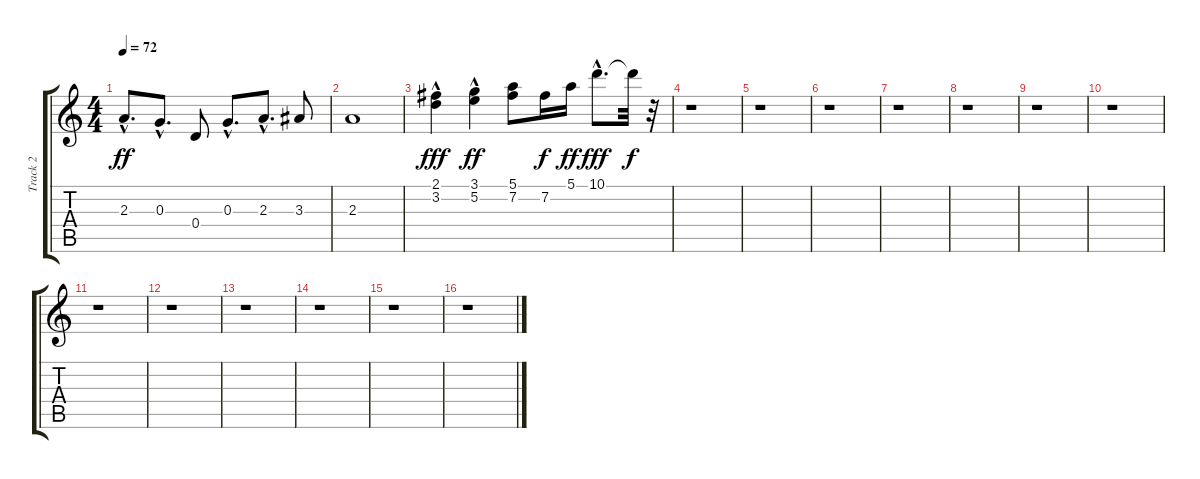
\track ("Track 2" "Track 2") {instrument acousticguitarsteel}
\staff {score tabs}
\tuning (E4 B3 G3 D3 A2 E2) {hide}
\ts (4 4)
\tempo 72
\clef g2
\ks c
2.3{hac}.8{d dy ff} 0.3{hac}.8{d} 0.4.8 0.3{hac}.8{d} 2.3{hac}.8{d} 3.3.8 |
2.3.1 |
(2.1 3.2{hac}).4{dy fff} (3.1{hac} 5.2).4{dy ff} (5.1 7.2).8 7.2.16{dy f} 5.1.16{dy ff} 10.1{hac}.8{d dy fff} 10.1{t}.32{dy f} r.32 |
r.1 |
r.1 |
r.1 |
r.1 |
r.1 |
r.1 |
r.1 |
r.1 |
r.1 |
r.1 |
r.1 |
r.1 |
r.1
